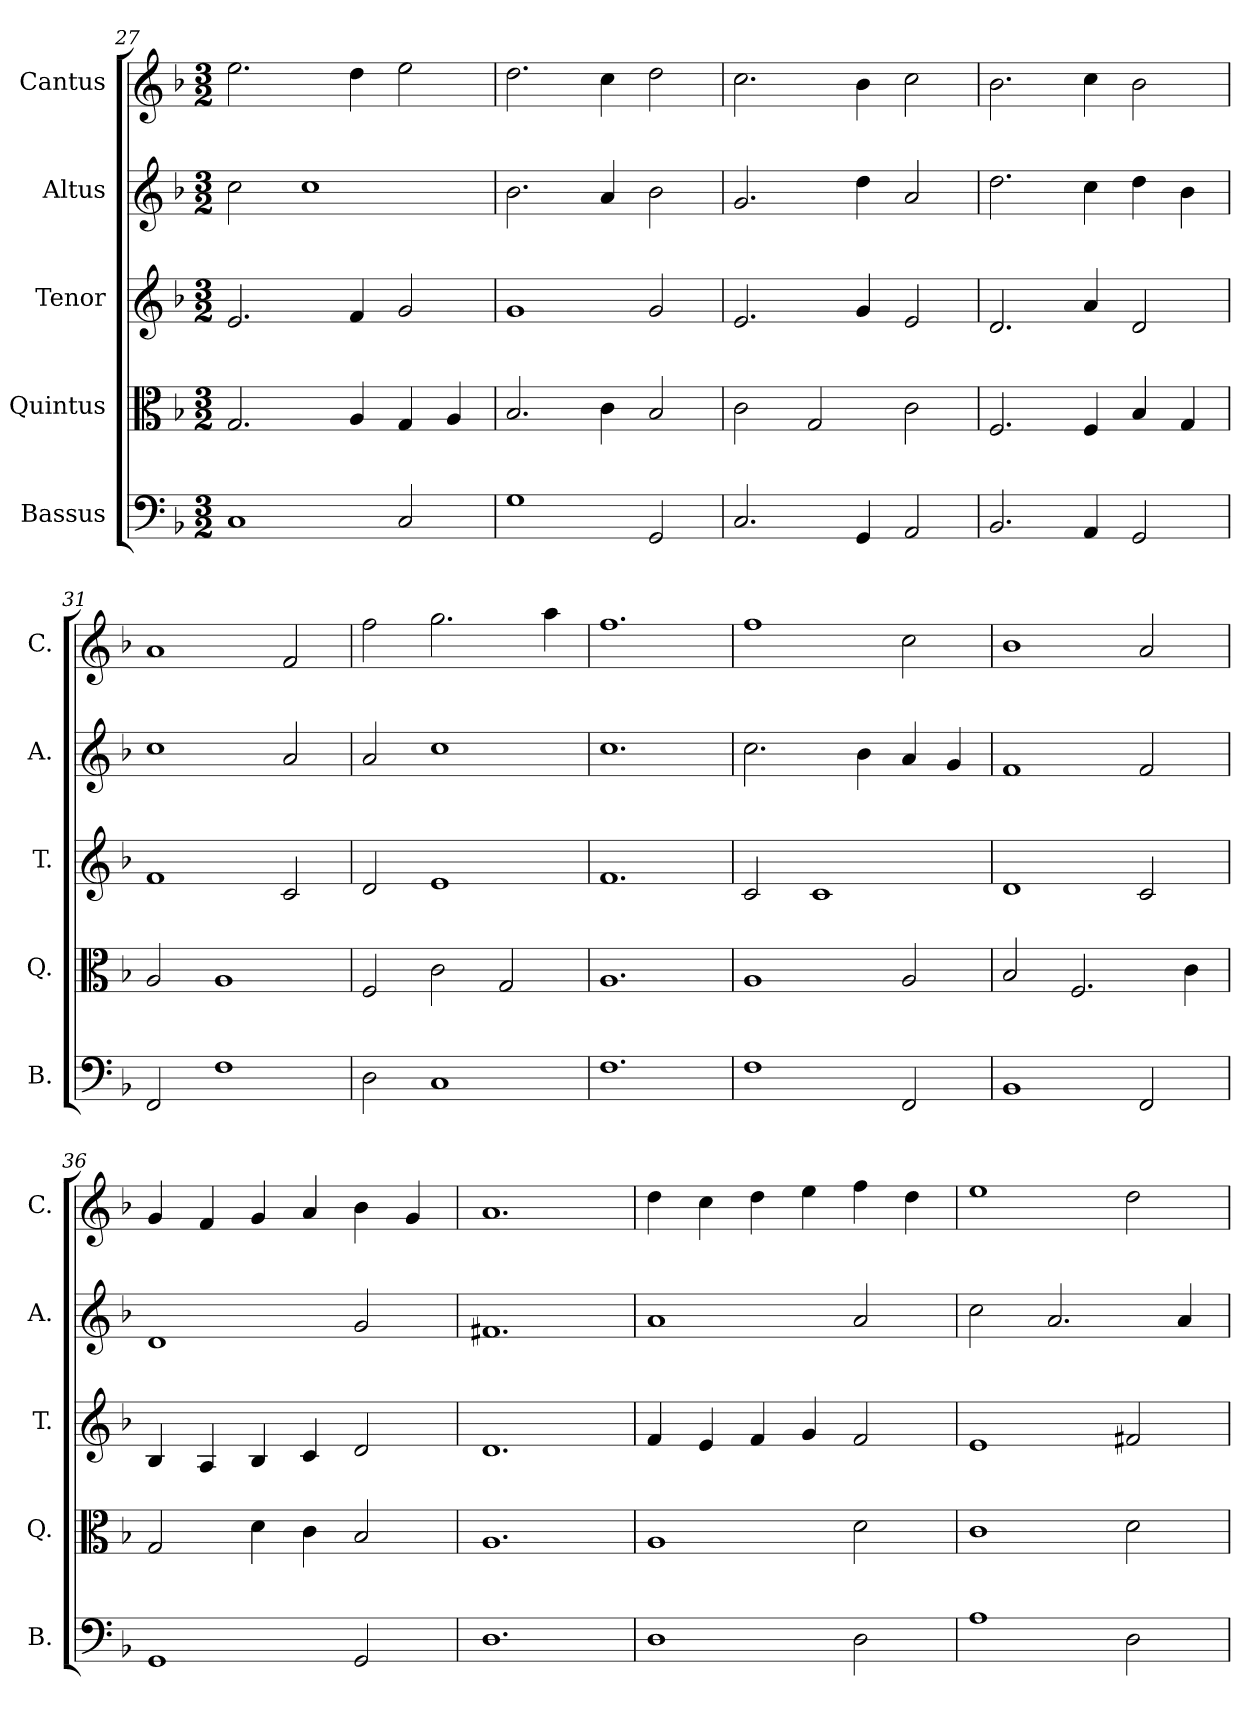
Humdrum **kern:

**kern	**kern	**kern	**kern	**kern
*part5	*part4	*part3	*part2	*part1
*staff5	*staff4	*staff3	*staff2	*staff1
*I"Bassus	*I"Quintus	*I"Tenor	*I"Altus	*I"Cantus
*I'B.	*I'Q.	*I'T.	*I'A.	*I'C.
*clefF4	*clefC3	*clefG2	*clefG2	*clefG2
*k[b-]	*k[b-]	*k[b-]	*k[b-]	*k[b-]
*F:	*F:	*F:	*F:	*F:
*M3/2	*M3/2	*M3/2	*M3/2	*M3/2
=27	=27	=27	=27	=27
1C	2.G/	2.e/	2cc\	2.ee\
.	.	.	1cc	.
.	4A/	4f/	.	4dd\
2C/	4G/	2g/	.	2ee\
.	4A/	.	.	.
=28	=28	=28	=28	=28
1G	2.B-/	1g	2.b-\	2.dd\
.	4c\	.	4a/	4cc\
2GG/	2B-/	2g/	2b-\	2dd\
=29	=29	=29	=29	=29
2.C/	2c\	2.e/	2.g/	2.cc\
.	2G/	.	.	.
4GG/	.	4g/	4dd\	4b-\
2AA/	2c\	2e/	2a/	2cc\
=30	=30	=30	=30	=30
2.BB-/	2.F/	2.d/	2.dd\	2.b-\
4AA/	4F/	4a/	4cc\	4cc\
2GG/	4B-/	2d/	4dd\	2b-\
.	4G/	.	4b-\	.
=31	=31	=31	=31	=31
2FF/	2A/	1f	1cc	1a
1F	1A	.	.	.
.	.	2c/	2a/	2f/
!!LO:LB:g=z
=32	=32	=32	=32	=32
2D\	2F/	2d/	2a/	2ff\
1C	2c\	1e	1cc	2.gg\
.	2G/	.	.	.
.	.	.	.	4aa\
=33	=33	=33	=33	=33
1.F	1.A	1.f	1.cc	1.ff
=34	=34	=34	=34	=34
1F	1A	2c/	2.cc\	1ff
.	.	1c	.	.
.	.	.	4b-\	.
2FF/	2A/	.	4a/	2cc\
.	.	.	4g/	.
=35	=35	=35	=35	=35
1BB-	2B-/	1d	1f	1b-
.	2.F/	.	.	.
2FF/	.	2c/	2f/	2a/
.	4c\	.	.	.
=36	=36	=36	=36	=36
1GG	2G/	4B-/	1d	4g/
.	.	4A/	.	4f/
.	4d\	4B-/	.	4g/
.	4c\	4c/	.	4a/
2GG/	2B-/	2d/	2g/	4b-\
.	.	.	.	4g/
=37	=37	=37	=37	=37
1.D	1.A	1.d	1.f#X	1.a
!!LO:LB:g=z
=38	=38	=38	=38	=38
1D	1A	4f/	1a	4dd\
.	.	4e/	.	4cc\
.	.	4f/	.	4dd\
.	.	4g/	.	4ee\
2D\	2d\	2f/	2a/	4ff\
.	.	.	.	4dd\
=39	=39	=39	=39	=39
1A	1c	1e	2cc\	1ee
.	.	.	2.a/	.
2D\	2d\	2f#X/	.	2dd\
.	.	.	4a/	.
=	=	=	=	=
*-	*-	*-	*-	*-
